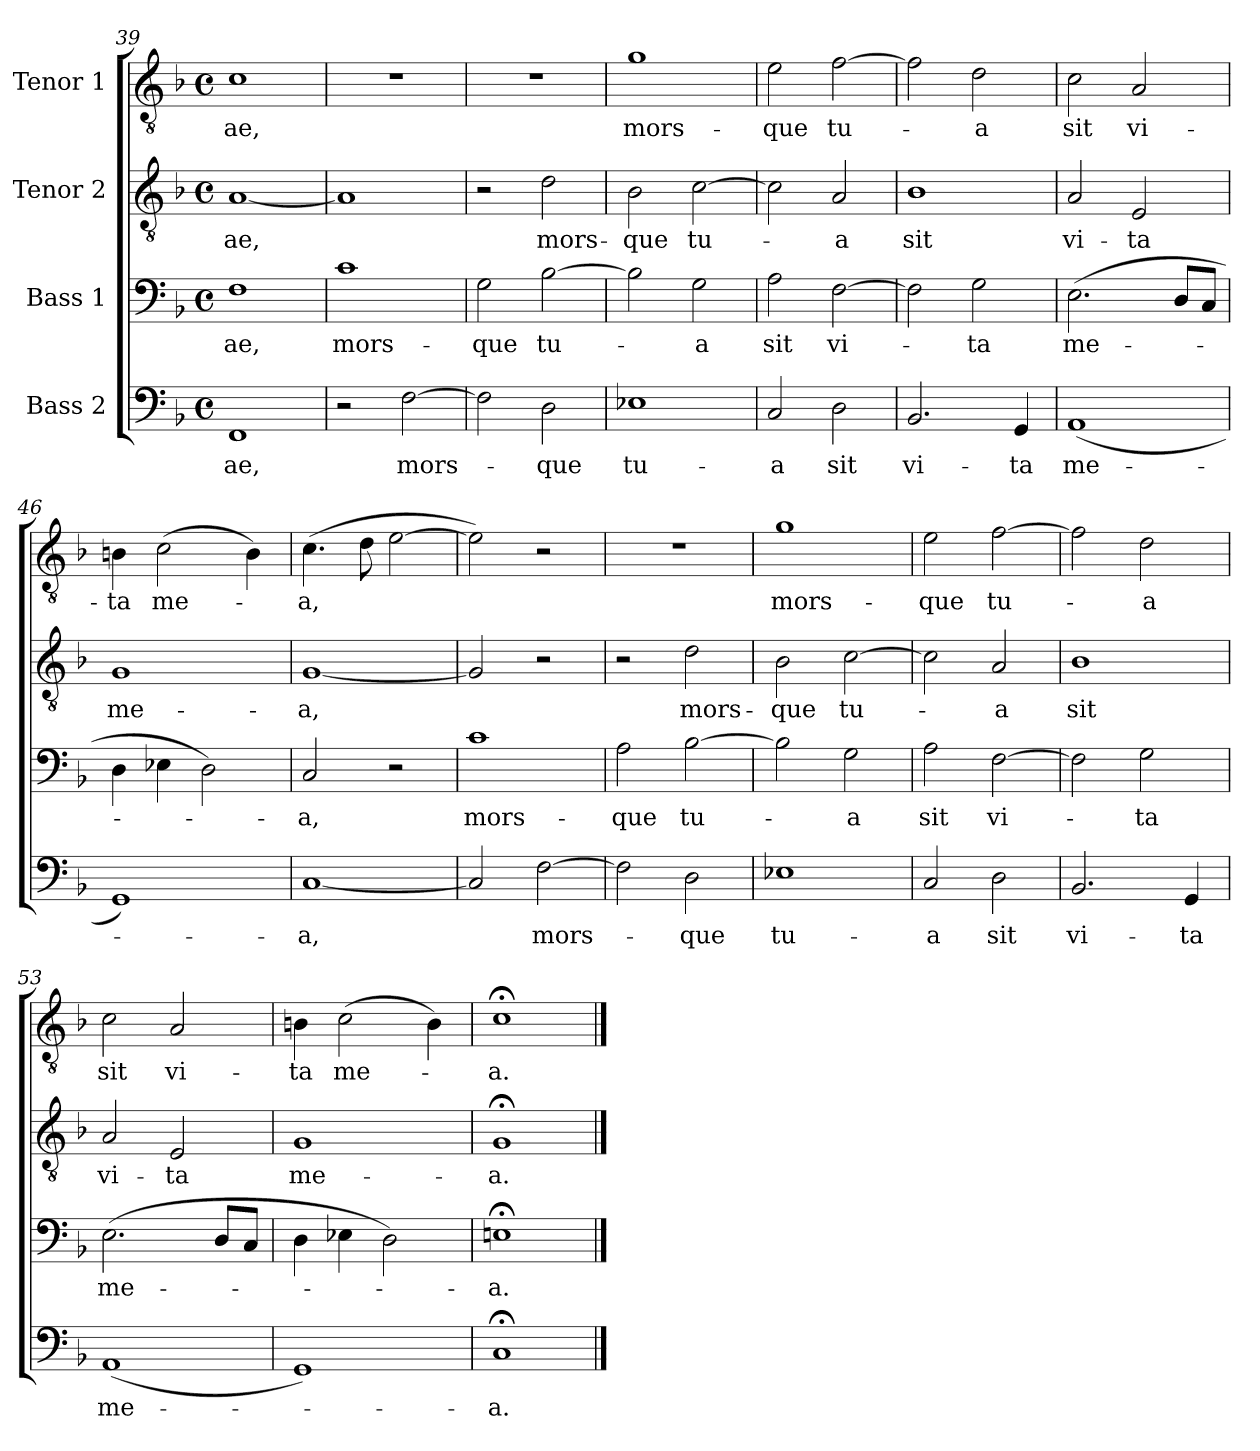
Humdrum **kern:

**kern	**text	**kern	**text	**kern	**text	**kern	**text
*part4	*part4	*part3	*part3	*part2	*part2	*part1	*part1
*staff4	*staff4	*staff3	*staff3	*staff2	*staff2	*staff1	*staff1
*I"Bass 2	*	*I"Bass 1	*	*I"Tenor 2	*	*I"Tenor 1	*
*clefF4	*	*clefF4	*	*clefGv2	*	*clefGv2	*
*k[b-]	*	*k[b-]	*	*k[b-]	*	*k[b-]	*
*F:	*	*F:	*	*F:	*	*F:	*
*M4/4	*	*M4/4	*	*M4/4	*	*M4/4	*
*met(c)	*	*met(c)	*	*met(c)	*	*met(c)	*
=39	=39	=39	=39	=39	=39	=39	=39
1FF	-ae,	1F	-ae,	[1A	-ae,	1c	-ae,
=40	=40	=40	=40	=40	=40	=40	=40
2r	.	1c	mors-	1A]	.	1r	.
[2F\	mors-	.	.	.	.	.	.
=41	=41	=41	=41	=41	=41	=41	=41
2F\]	.	2G\	-que	2r	.	1r	.
2D\	-que	[2B-\	tu-	2d\	mors-	.	.
!!LO:LB:g=z
=42	=42	=42	=42	=42	=42	=42	=42
1E-X	tu-	2B-\]	.	2B-\	-que	1g	mors-
.	.	2G\	-a	[2c\	tu-	.	.
=43	=43	=43	=43	=43	=43	=43	=43
2C/	-a	2A\	sit	2c\]	.	2e\	-que
2D\	sit	[2F\	vi-	2A/	-a	[2f\	tu-
=44	=44	=44	=44	=44	=44	=44	=44
2.BB-/	vi-	2F\]	.	1B-	sit	2f\]	.
.	.	2G\	-ta	.	.	2d\	-a
4GG/	-ta	.	.	.	.	.	.
=45	=45	=45	=45	=45	=45	=45	=45
(1AA	me-	(2.E\	me-	2A/	vi-	2c\	sit
.	.	.	.	2E/	-ta	2A/	vi-
.	.	8D/L	.	.	.	.	.
.	.	8C/J	.	.	.	.	.
=46	=46	=46	=46	=46	=46	=46	=46
1GG)	.	4D\	.	1G	me-	4Bn\	-ta
.	.	4E-X\	.	.	.	(2c\	me-
.	.	2D\)	.	.	.	.	.
.	.	.	.	.	.	4B\)	.
=47	=47	=47	=47	=47	=47	=47	=47
[1C	-a,	2C/	-a,	[1G	-a,	(4.c\	-a,
.	.	.	.	.	.	8d\	.
.	.	2r	.	.	.	[2e\	.
=48	=48	=48	=48	=48	=48	=48	=48
2C/]	.	1c	mors-	2G/]	.	2e\])	.
[2F\	mors-	.	.	2r	.	2r	.
!!LO:LB:g=z
=49	=49	=49	=49	=49	=49	=49	=49
2F\]	.	2A\	-que	2r	.	1r	.
2D\	-que	[2B-\	tu-	2d\	mors-	.	.
=50	=50	=50	=50	=50	=50	=50	=50
1E-X	tu-	2B-\]	.	2B-\	-que	1g	mors-
.	.	2G\	-a	[2c\	tu-	.	.
=51	=51	=51	=51	=51	=51	=51	=51
2C/	-a	2A\	sit	2c\]	.	2e\	-que
2D\	sit	[2F\	vi-	2A/	-a	[2f\	tu-
=52	=52	=52	=52	=52	=52	=52	=52
2.BB-/	vi-	2F\]	.	1B-	sit	2f\]	.
.	.	2G\	-ta	.	.	2d\	-a
4GG/	-ta	.	.	.	.	.	.
=53	=53	=53	=53	=53	=53	=53	=53
(1AA	me-	(2.E\	me-	2A/	vi-	2c\	sit
.	.	.	.	2E/	-ta	2A/	vi-
.	.	8D/L	.	.	.	.	.
.	.	8C/J	.	.	.	.	.
=54	=54	=54	=54	=54	=54	=54	=54
1GG)	.	4D\	.	1G	me-	4Bn\	-ta
.	.	4E-X\	.	.	.	(2c\	me-
.	.	2D\)	.	.	.	.	.
.	.	.	.	.	.	4B\)	.
=55	=55	=55	=55	=55	=55	=55	=55
1C;	-a.	1En;<	-a.	1G;	-a.	1c;<	-a.
==	==	==	==	==	==	==	==
*-	*-	*-	*-	*-	*-	*-	*-
